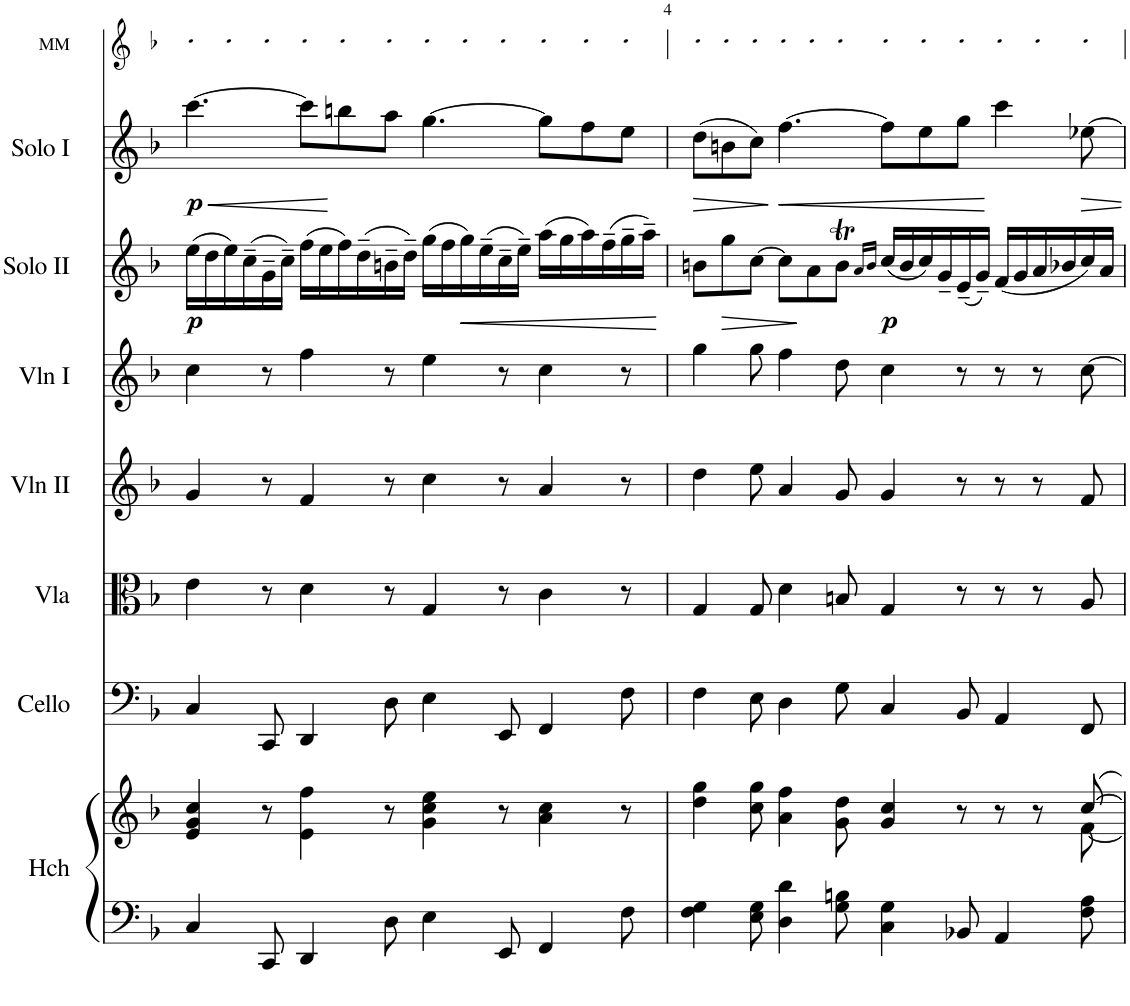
**kern	**kern	**kern	**kern	**kern	**kern	**kern	**dynam	**kern	**dynam	**kern
*part8	*part8	*part7	*part6	*part5	*part4	*part3	*part3	*part2	*part2	*part1
*staff9	*staff8	*staff7	*staff6	*staff5	*staff4	*staff3	*staff3	*staff2	*staff2	*staff1
*I"Harpsichord	*	*I"Cello	*I"Viola	*I"Violin II	*I"Violin I	*I"Solo II	*	*I"Solo I	*	*I"MM
*I'Hch	*	*I'Cello	*I'Vla	*I'Vln II	*I'Vln I	*I'Solo II	*	*I'Solo I	*	*I'MM
!!LO:PB:g=z
*clefF4	*clefG2	*clefF4	*clefC3	*clefG2	*clefG2	*clefG2	*	*clefG2	*	*clefG2
*k[b-]	*k[b-]	*k[b-]	*k[b-]	*k[b-]	*k[b-]	*k[b-]	*	*k[b-]	*	*k[b-]
*M12/8	*M12/8	*M12/8	*M12/8	*M12/8	*M12/8	*M12/8	*	*M12/8	*	*M12/8
=3	=3	=3	=3	=3	=3	=3	=3	=3	=3	=3
!	!	!	!	!	!	!	!LO:DY:b	!	!LO:HP:b	!
!	!	!	!	!	!	!	!	!	!LO:DY:n=1:b	!
4C/	4e/ 4g/ 4cc/	4C/	4e\	4g/	4cc\	(16ee\LL	p	[4.ccc\	< p	8cc!L
.	.	.	.	.	.	16dd\	.	.	.	.
.	.	.	.	.	.	16ee\)	.	.	.	8cc!
.	.	.	.	.	.	(16cc~\	.	.	.	.
8CC/	8r	8CC/	8r	8r	8r	16g~\	.	.	.	8cc!J
.	.	.	.	.	.	16cc~\JJ)	.	.	.	.
4DD/	4e\ 4ff\	4DD/	4d\	4f/	4ff\	(16ff\LL	.	8ccc\L]	.	8cc!L
.	.	.	.	.	.	16ee\	.	.	.	.
.	.	.	.	.	.	16ff\)	.	8bbn\	[	8cc!
.	.	.	.	.	.	(16dd~\	.	.	.	.
8D\	8r	8D\	8r	8r	8r	16bn~\	.	8aa\J	.	8cc!J
.	.	.	.	.	.	16dd~\JJ)	.	.	.	.
4E\	4g\ 4cc\ 4ee\	4E\	4G/	4cc\	4ee\	(16gg\LL	.	[4.gg\	.	8cc!L
.	.	.	.	.	.	16ff\	.	.	.	.
!	!	!	!	!	!	!	!LO:HP:b	!	!	!
.	.	.	.	.	.	16gg\)	<	.	.	8cc!
.	.	.	.	.	.	(16ee~\	.	.	.	.
8EE/	8r	8EE/	8r	8r	8r	16cc~\	.	.	.	8cc!J
.	.	.	.	.	.	16ee~\JJ)	.	.	.	.
4FF/	4a\ 4cc\	4FF/	4c\	4a/	4cc\	(16aa\LL	.	8gg\L]	.	8cc!L
.	.	.	.	.	.	16gg\	.	.	.	.
.	.	.	.	.	.	16aa\)	.	8ff\	.	8cc!
.	.	.	.	.	.	(16ff~\	.	.	.	.
8F\	8r	8F\	8r	8r	8r	16gg~\	.	8ee\J	.	8cc!J
.	.	.	.	.	.	16aa~\JJ)	.	.	.	.
.	.	.	.	.	.	.	[	.	.	.
=4	=4	=4	=4	=4	=4	=4	=4	=4	=4	=4
*	*^	*	*	*	*	*	*	*	*	*
!	!	!	!	!	!	!	!	!	!	!LO:HP:b	!
4F\ 4G\	4dd\ 4gg\	4.ryy	4F\	4G/	4dd\	4gg\	8bn\L	.	(8dd\L	>	8cc!L
!	!	!	!	!	!	!	!	!LO:HP:b	!	!	!
.	.	.	.	.	.	.	8gg\	>	8bn\	.	8cc!
8E\ 8G\	8cc\ 8gg\	.	8E\	8G/	8ee\	8gg\	[8cc\J	.	8cc\J)	.	8cc!J
*	*v	*v	*	*	*	*	*	*	*	*	*
!	!	!	!	!	!	!	!	!	!LO:HP:n=1:b	!
4D\ 4d\	4a\ 4ff\	4D\	4d\	4a/	4ff\	8cc\L]	.	[4.ff\	] <	8cc!L
.	.	.	.	.	.	8a\	]	.	.	8cc!
8G\ 8Bn\	8g\ 8dd\	8G\	8Bn/	8g/	8dd\	8bt\J	.	.	.	8cc!J
.	.	.	.	.	.	16qa/LL	.	.	.	.
.	.	.	.	.	.	16qb/JJ	.	.	.	.
!	!	!	!	!	!	!	!LO:DY:b	!	!	!
4C\ 4G\	4g/ 4cc/	4C/	4G/	4g/	4cc\	(16cc/LL	p	8ff\L]	.	8cc!L
.	.	.	.	.	.	16b/	.	.	.	.
.	.	.	.	.	.	16cc/)	.	8ee\	.	8cc!
.	.	.	.	.	.	16g~/	.	.	.	.
8BB-X/	8r	8BB-/	8r	8r	8r	(16e~/	.	8gg\J	.	8cc!J
.	.	.	.	.	.	16g~/JJ)	.	.	.	.
4AA/	8r	4AA/	8r	8r	8r	(16f/LL	.	4ccc\	[	8cc!L
.	.	.	.	.	.	16g/	.	.	.	.
.	8r	.	8r	8r	8r	16a/	.	.	.	8cc!
.	.	.	.	.	.	16b-X/	.	.	.	.
*	*^	*	*	*	*	*	*	*	*	*
8F\ 8A\	[8cc/	[8f\	8FF/	8A/	8f/	[8cc\	16cc/)	.	[8ee-X\	.	8cc!J
.	.	.	.	.	.	.	16a/JJ	.	.	.	.
*	*v	*v	*	*	*	*	*	*	*	*	*
=	=	=	=	=	=	=	=	=	=	=
*-	*-	*-	*-	*-	*-	*-	*-	*-	*-	*-
